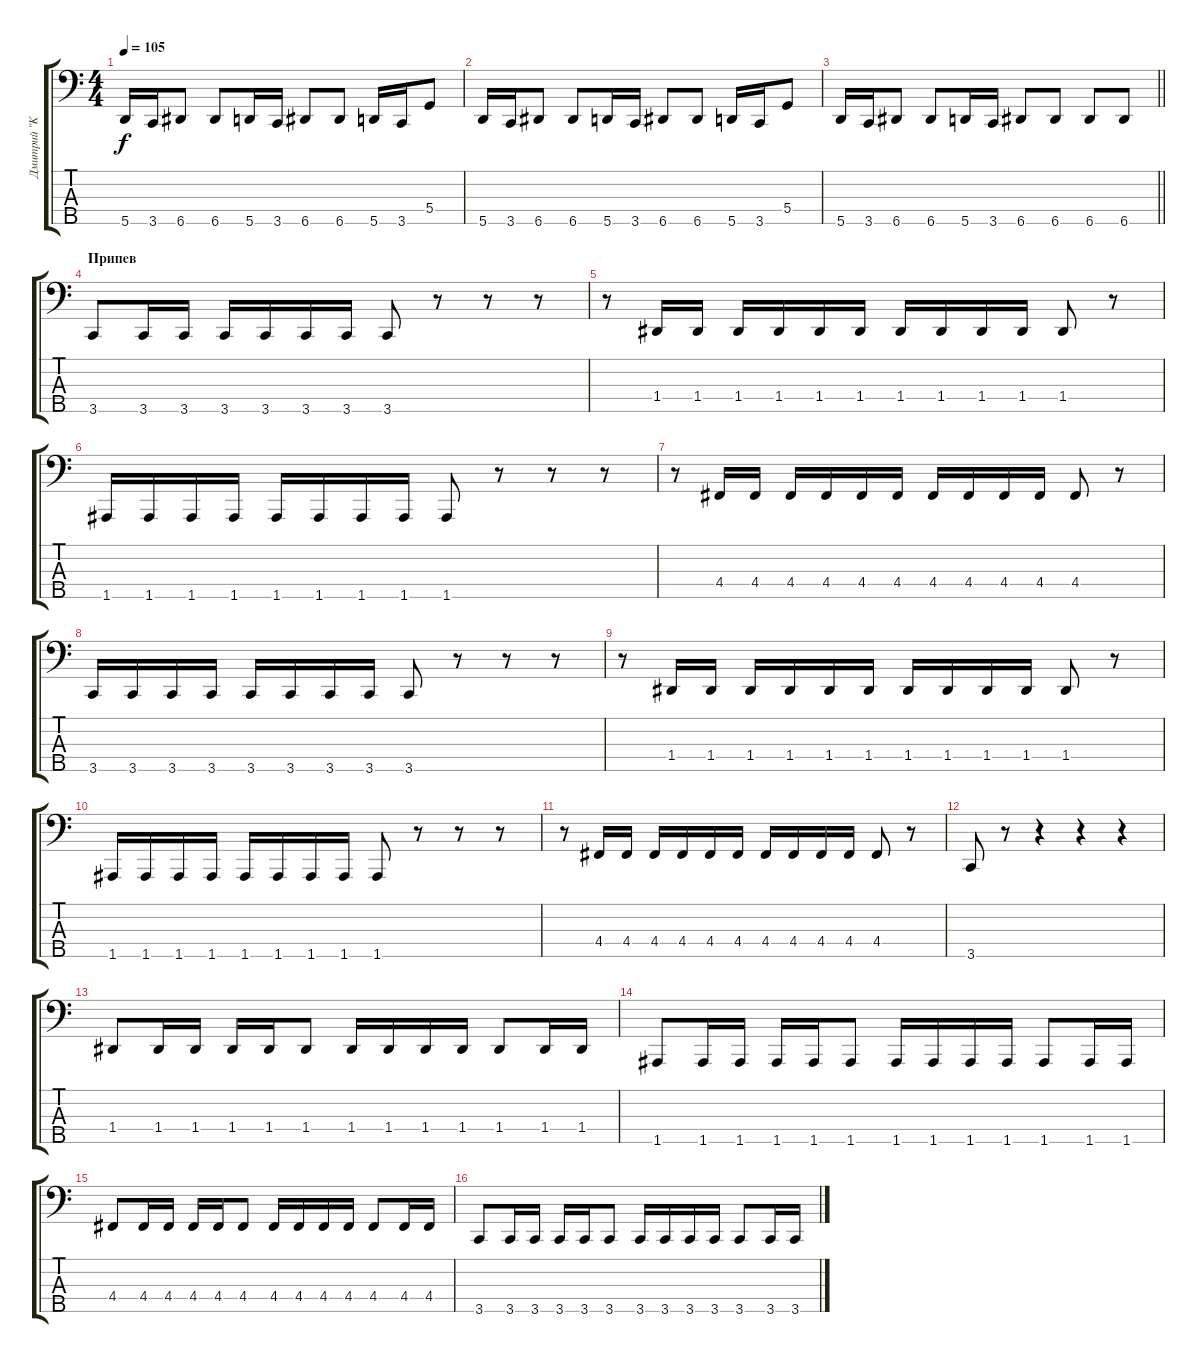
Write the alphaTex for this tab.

\track ("Дмитрий \"Kawazu\" Голяшев" "Дмитрий \"K") {instrument electricbassfinger}
\staff {score tabs}
\tuning (F2 C2 G1 D1 A0) {hide}
\ts (4 4)
\tempo 105
\clef f4
\ks c
5.5.16{dy f} 3.5.16 6.5.8 6.5.8 5.5.16 3.5.16 6.5.8 6.5.8 5.5.16 3.5.16 5.4.8 |
5.5.16 3.5.16 6.5.8 6.5.8 5.5.16 3.5.16 6.5.8 6.5.8 5.5.16 3.5.16 5.4.8 |
\barLineRight lightlight
5.5.16 3.5.16 6.5.8 6.5.8 5.5.16 3.5.16 6.5.8 6.5.8 6.5.8 6.5.8 |
\section ("" "Припев")
3.5.8 3.5.16 3.5.16 3.5.16 3.5.16 3.5.16 3.5.16 3.5.8 r.8 r.8 r.8 |
r.8 1.4.16 1.4.16 1.4.16 1.4.16 1.4.16 1.4.16 1.4.16 1.4.16 1.4.16 1.4.16 1.4.8 r.8 |
1.5.16 1.5.16 1.5.16 1.5.16 1.5.16 1.5.16 1.5.16 1.5.16 1.5.8 r.8 r.8 r.8 |
r.8 4.4.16 4.4.16 4.4.16 4.4.16 4.4.16 4.4.16 4.4.16 4.4.16 4.4.16 4.4.16 4.4.8 r.8 |
3.5.16 3.5.16 3.5.16 3.5.16 3.5.16 3.5.16 3.5.16 3.5.16 3.5.8 r.8 r.8 r.8 |
r.8 1.4.16 1.4.16 1.4.16 1.4.16 1.4.16 1.4.16 1.4.16 1.4.16 1.4.16 1.4.16 1.4.8 r.8 |
1.5.16 1.5.16 1.5.16 1.5.16 1.5.16 1.5.16 1.5.16 1.5.16 1.5.8 r.8 r.8 r.8 |
r.8 4.4.16 4.4.16 4.4.16 4.4.16 4.4.16 4.4.16 4.4.16 4.4.16 4.4.16 4.4.16 4.4.8 r.8 |
3.5.8 r.8 r.4 r.4 r.4 |
1.4.8 1.4.16 1.4.16 1.4.16 1.4.16 1.4.8 1.4.16 1.4.16 1.4.16 1.4.16 1.4.8 1.4.16 1.4.16 |
1.5.8 1.5.16 1.5.16 1.5.16 1.5.16 1.5.8 1.5.16 1.5.16 1.5.16 1.5.16 1.5.8 1.5.16 1.5.16 |
4.4.8 4.4.16 4.4.16 4.4.16 4.4.16 4.4.8 4.4.16 4.4.16 4.4.16 4.4.16 4.4.8 4.4.16 4.4.16 |
3.5.8 3.5.16 3.5.16 3.5.16 3.5.16 3.5.8 3.5.16 3.5.16 3.5.16 3.5.16 3.5.8 3.5.16 3.5.16
